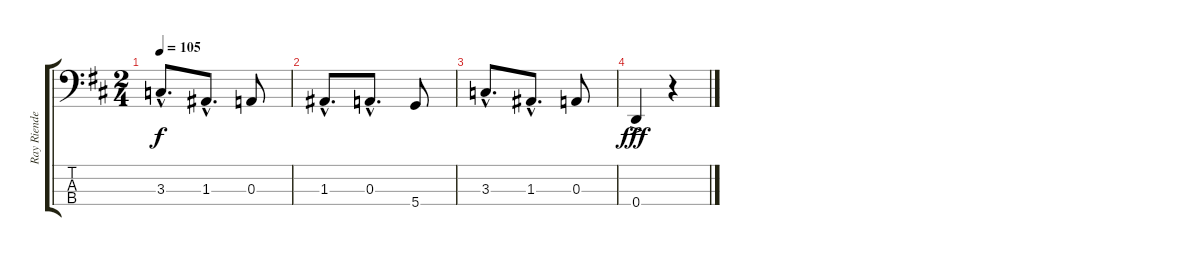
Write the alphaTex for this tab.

\track ("Ray Riendeau" "Ray Riende") {instrument electricbassfinger}
\staff {score tabs}
\tuning (G2 D2 A1 D1) {hide}
\ts (2 4)
\tempo 105
\clef f4
\ks d
3.3{hac}.8{d dy f} 1.3{hac}.8{d} 0.3.8 |
1.3{hac}.8{d} 0.3{hac}.8{d} 5.4.8 |
3.3{hac}.8{d} 1.3{hac}.8{d} 0.3.8 |
0.4{ac}.4{dy fff} r.4
